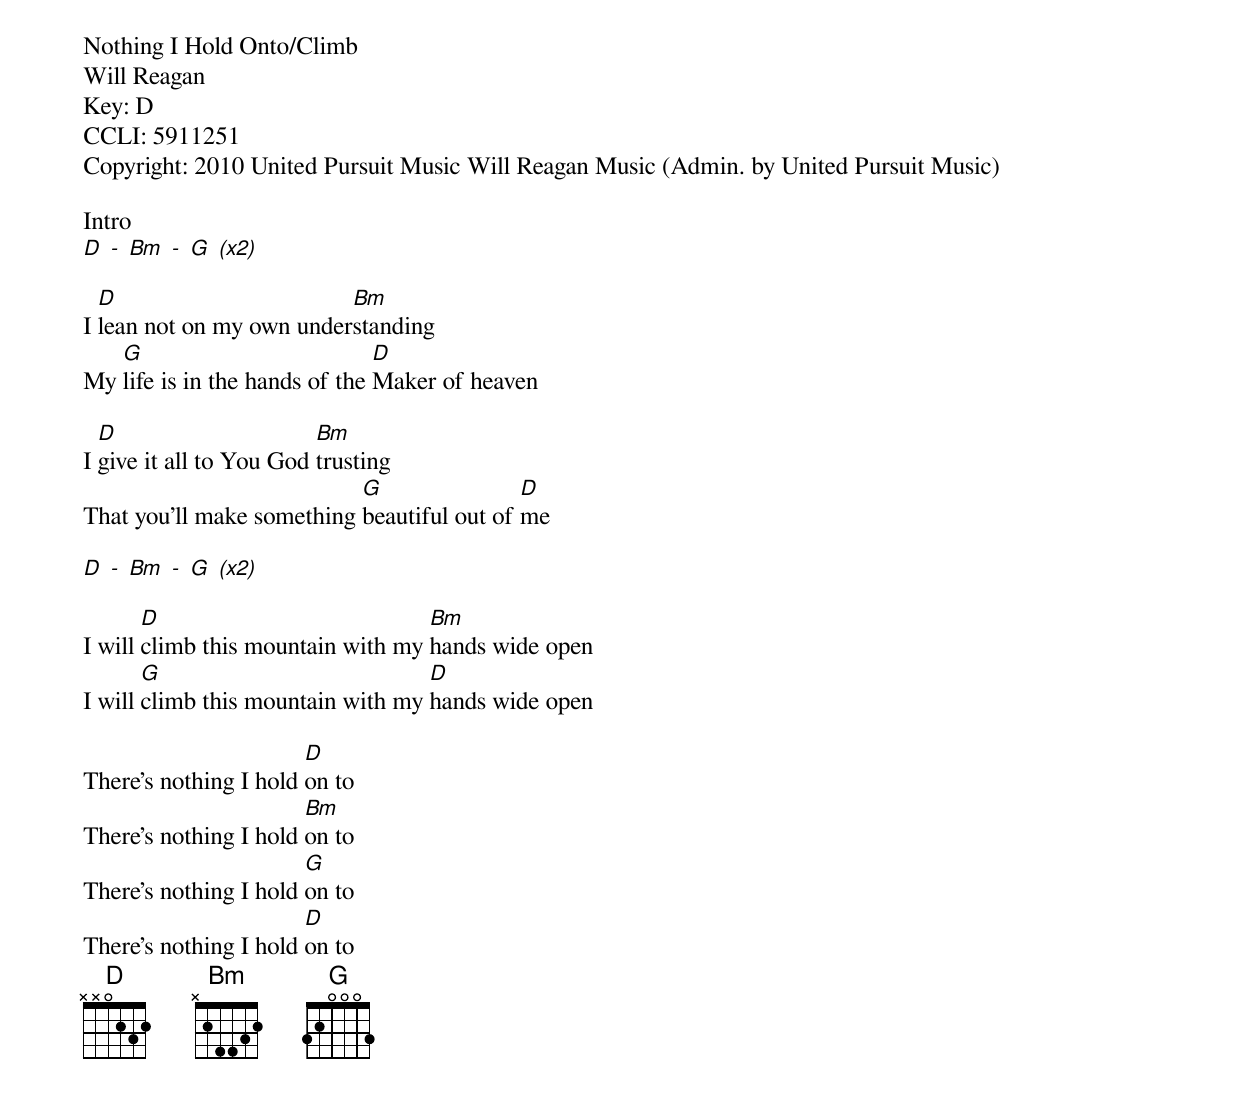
Nothing I Hold Onto/Climb
Will Reagan
Key: D
CCLI: 5911251
Copyright: 2010 United Pursuit Music Will Reagan Music (Admin. by United Pursuit Music)

Intro
[D] [-] [Bm] [-] [G] [(x2)]

I [D]lean not on my own under[Bm]standing
My [G]life is in the hands of the [D]Maker of heaven

I [D]give it all to You God [Bm]trusting
That you’ll make something [G]beautiful out of [D]me

[D] [-] [Bm] [-] [G] [(x2)]

I will [D]climb this mountain with my [Bm]hands wide open
I will [G]climb this mountain with my [D]hands wide open

There’s nothing I hold [D]on to
There’s nothing I hold [Bm]on to
There’s nothing I hold [G]on to
There’s nothing I hold [D]on to
